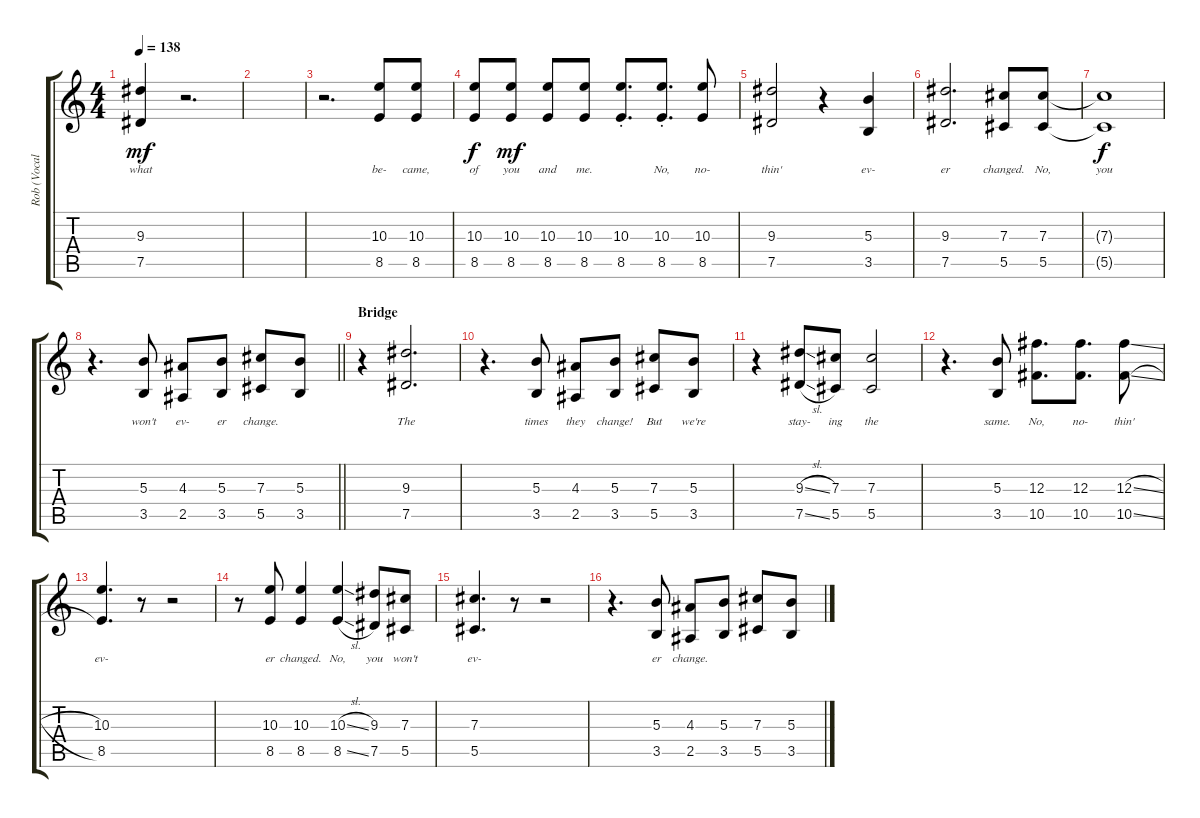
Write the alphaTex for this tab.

\track ("Rob (Vocals)" "Rob (Vocal") {instrument overdrivenguitar}
\staff {score tabs}
\tuning (Eb4 Bb3 Gb3 Db3 Ab2 Db2) {hide}
\ts (4 4)
\tempo 138
\clef g2
\ks c
(9.3 7.5).4{lyrics (0 "what") lyrics (1 "") lyrics (2 "") lyrics (3 "") lyrics (4 "") dy mf} r.2{d} |
|
r.2{d} (10.3 8.5).8{lyrics (0 "be-") lyrics (1 "") lyrics (2 "") lyrics (3 "") lyrics (4 "")} (10.3 8.5).8{lyrics (0 "came,") lyrics (1 "") lyrics (2 "") lyrics (3 "") lyrics (4 "")} |
(10.3 8.5).8{lyrics (0 "of") lyrics (1 "") lyrics (2 "") lyrics (3 "") lyrics (4 "") dy f} (10.3 8.5).8{lyrics (0 "you") lyrics (1 "") lyrics (2 "") lyrics (3 "") lyrics (4 "") dy mf} (10.3 8.5).8{lyrics (0 "and") lyrics (1 "") lyrics (2 "") lyrics (3 "") lyrics (4 "")} (10.3 8.5).8{lyrics (0 "me.") lyrics (1 "") lyrics (2 "") lyrics (3 "") lyrics (4 "")} (10.3{st} 8.5{st}).8{d lyrics (0 "") lyrics (1 "") lyrics (2 "") lyrics (3 "") lyrics (4 "")} (10.3{st} 8.5{st}).8{d lyrics (0 "No,") lyrics (1 "") lyrics (2 "") lyrics (3 "") lyrics (4 "")} (10.3 8.5).8{lyrics (0 "no-") lyrics (1 "") lyrics (2 "") lyrics (3 "") lyrics (4 "")} |
(9.3 7.5).2{lyrics (0 "thin'") lyrics (1 "") lyrics (2 "") lyrics (3 "") lyrics (4 "")} r.4 (5.3 3.5).4{lyrics (0 "ev-") lyrics (1 "") lyrics (2 "") lyrics (3 "") lyrics (4 "")} |
(9.3 7.5).2{d lyrics (0 "er") lyrics (1 "") lyrics (2 "") lyrics (3 "") lyrics (4 "")} (7.3 5.5).8{lyrics (0 "changed.") lyrics (1 "") lyrics (2 "") lyrics (3 "") lyrics (4 "")} (7.3 5.5).8{lyrics (0 "No,") lyrics (1 "") lyrics (2 "") lyrics (3 "") lyrics (4 "")} |
(7.3{t} 5.5{t}).1{lyrics (0 "you") lyrics (1 "") lyrics (2 "") lyrics (3 "") lyrics (4 "") dy f} |
\barLineRight lightlight
r.4{d} (5.3 3.5).8{lyrics (0 "won't") lyrics (1 "") lyrics (2 "") lyrics (3 "") lyrics (4 "")} (4.3 2.5).8{lyrics (0 "ev-") lyrics (1 "") lyrics (2 "") lyrics (3 "") lyrics (4 "")} (5.3 3.5).8{lyrics (0 "er") lyrics (1 "") lyrics (2 "") lyrics (3 "") lyrics (4 "")} (7.3 5.5).8{lyrics (0 "change.") lyrics (1 "") lyrics (2 "") lyrics (3 "") lyrics (4 "")} (5.3 3.5).8{lyrics (0 "") lyrics (1 "") lyrics (2 "") lyrics (3 "") lyrics (4 "")} |
\section ("" "Bridge")
r.4 (9.3 7.5).2{d lyrics (0 "The") lyrics (1 "") lyrics (2 "") lyrics (3 "") lyrics (4 "")} |
r.4{d} (5.3 3.5).8{lyrics (0 "times") lyrics (1 "") lyrics (2 "") lyrics (3 "") lyrics (4 "")} (4.3 2.5).8{lyrics (0 "they") lyrics (1 "") lyrics (2 "") lyrics (3 "") lyrics (4 "")} (5.3 3.5).8{lyrics (0 "change!") lyrics (1 "") lyrics (2 "") lyrics (3 "") lyrics (4 "")} (7.3 5.5).8{lyrics (0 "But") lyrics (1 "") lyrics (2 "") lyrics (3 "") lyrics (4 "")} (5.3 3.5).8{lyrics (0 "we're") lyrics (1 "") lyrics (2 "") lyrics (3 "") lyrics (4 "")} |
r.4 (9.3{sl} 7.5{sl}).8{lyrics (0 "stay-") lyrics (1 "") lyrics (2 "") lyrics (3 "") lyrics (4 "")} (7.3 5.5).8{lyrics (0 "ing") lyrics (1 "") lyrics (2 "") lyrics (3 "") lyrics (4 "")} (7.3 5.5).2{lyrics (0 "the") lyrics (1 "") lyrics (2 "") lyrics (3 "") lyrics (4 "")} |
r.4{d} (5.3 3.5).8{lyrics (0 "same.") lyrics (1 "") lyrics (2 "") lyrics (3 "") lyrics (4 "")} (12.3 10.5).8{d lyrics (0 "No,") lyrics (1 "") lyrics (2 "") lyrics (3 "") lyrics (4 "")} (12.3 10.5).8{d lyrics (0 "no-") lyrics (1 "") lyrics (2 "") lyrics (3 "") lyrics (4 "")} (12.3{sl} 10.5{sl}).8{lyrics (0 "thin'") lyrics (1 "") lyrics (2 "") lyrics (3 "") lyrics (4 "")} |
(10.3 8.5).4{d lyrics (0 "ev-") lyrics (1 "") lyrics (2 "") lyrics (3 "") lyrics (4 "")} r.8 r.2 |
r.8 (10.3 8.5).8{lyrics (0 "er") lyrics (1 "") lyrics (2 "") lyrics (3 "") lyrics (4 "")} (10.3 8.5).4{lyrics (0 "changed.") lyrics (1 "") lyrics (2 "") lyrics (3 "") lyrics (4 "")} (10.3{sl} 8.5{sl}).4{lyrics (0 "No,") lyrics (1 "") lyrics (2 "") lyrics (3 "") lyrics (4 "")} (9.3 7.5).8{lyrics (0 "you") lyrics (1 "") lyrics (2 "") lyrics (3 "") lyrics (4 "")} (7.3 5.5).8{lyrics (0 "won't") lyrics (1 "") lyrics (2 "") lyrics (3 "") lyrics (4 "")} |
(7.3 5.5).4{d lyrics (0 "ev-") lyrics (1 "") lyrics (2 "") lyrics (3 "") lyrics (4 "")} r.8 r.2 |
r.4{d} (5.3 3.5).8{lyrics (0 "er") lyrics (1 "") lyrics (2 "") lyrics (3 "") lyrics (4 "")} (4.3 2.5).8{lyrics (0 "change.") lyrics (1 "") lyrics (2 "") lyrics (3 "") lyrics (4 "")} (5.3 3.5).8{lyrics (0 "") lyrics (1 "") lyrics (2 "") lyrics (3 "") lyrics (4 "")} (7.3 5.5).8{lyrics (0 "") lyrics (1 "") lyrics (2 "") lyrics (3 "") lyrics (4 "")} (5.3 3.5).8{lyrics (0 "") lyrics (1 "") lyrics (2 "") lyrics (3 "") lyrics (4 "")}
